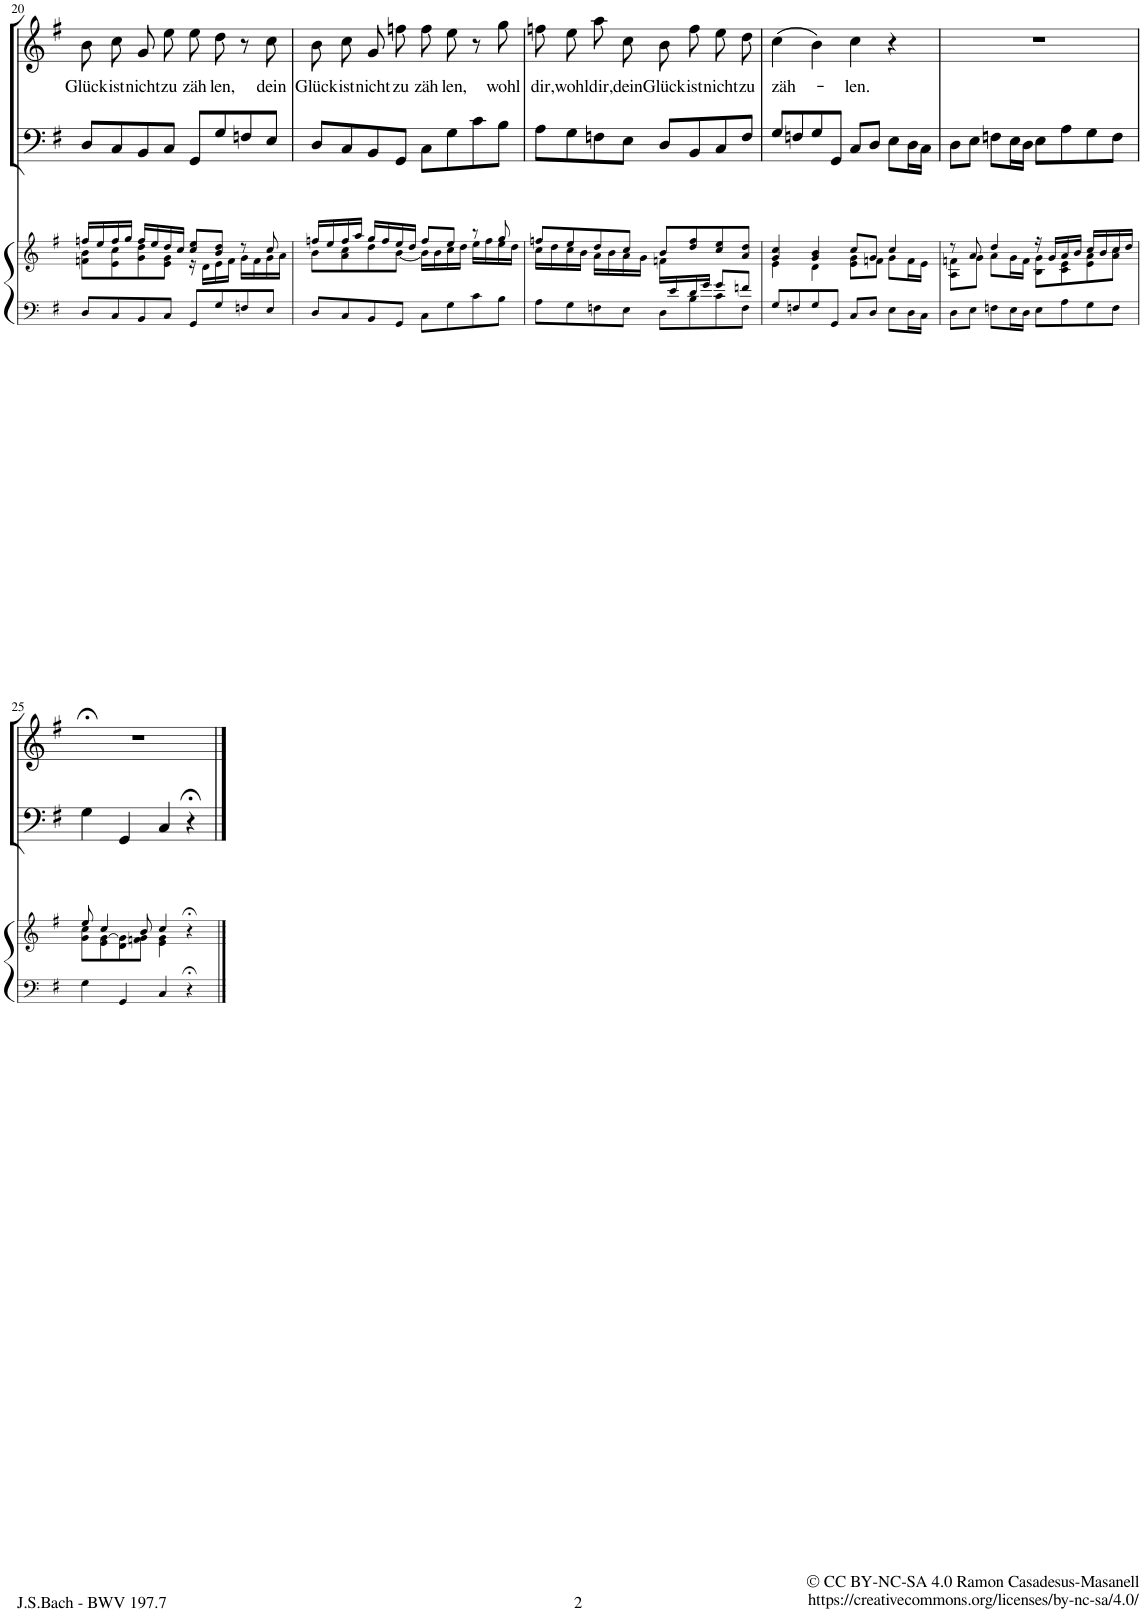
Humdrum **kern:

**kern	**kern	**kern	**kern	**text
*part3	*part3	*part2	*part1	*part1
*staff4	*staff3	*staff2	*staff1	*staff1
*I"Piano reduction	*	*I"Continuo	*I"Soprano	*
*I'Pno	*	*	*	*
!!LO:PB:g=z
*clefF4	*clefG2	*clefF4	*clefG2	*
*k[f#]	*k[f#]	*k[f#]	*k[f#]	*
*M4/4	*M4/4	*M4/4	*M4/4	*
*met(c)	*met(c)	*met(c)	*met(c)	*
=20	=20	=20	=20	=20
*	*^	*	*	*
!	!	!	!	!	!LO:LY:b
8D/L	16ffn/LL	8fn\ 8b\L	8D/L	8b\L	Glück
.	16ee/	.	.	.	.
!	!	!	!	!	!LO:LY:b
8C/	16ff/	8e\ 8cc\	8C/	8cc\J	ist
.	16gg/JJ	.	.	.	.
!	!	!	!	!	!LO:LY:b
8BB/	16ff/LL	8g\ 8dd\	8BB/	8g\L	nicht
.	16ee/	.	.	.	.
!	!	!	!	!	!LO:LY:b
8C/J	16dd/	8e\ 8g\J	8C/J	8ee\J	zu
.	16cc/JJ	.	.	.	.
!	!	!	!	!	!LO:LY:b
8GG/L	8cc/ 8ee/L	16r	8GG/L	8ee\L	zäh-
.	.	16d\LL	.	.	.
!	!	!	!	!	!LO:LY:b
8G/	8b/ 8dd/J	16e\	8G/	8dd\J	-len,
.	.	16f\JJ	.	.	.
8Fn/	8r	16g\LL	8Fn/	8r	.
.	.	16f\	.	.	.
!	!	!	!	!	!LO:LY:b
8E/J	8cc/	16g\	8E/J	8cc\	dein
.	.	16a\JJ	.	.	.
=21	=21	=21	=21	=21	=21
!	!	!	!	!	!LO:LY:b
8D/L	16ffn/LL	8b\L	8D/L	8b\L	Glück
.	16ee/	.	.	.	.
!	!	!	!	!	!LO:LY:b
8C/	16ff/	8a\ 8cc\	8C/	8cc\J	ist
.	16aa/JJ	.	.	.	.
!	!	!	!	!	!LO:LY:b
8BB/	16gg/LL	8dd\	8BB/	8g\L	nicht
.	16ff/	.	.	.	.
!	!	!	!	!	!LO:LY:b
8GG/J	16ee/	[8b\J	8GG/J	8ffn\J	zu
.	16dd/JJ	.	.	.	.
!	!	!	!	!	!LO:LY:b
8C\L	8ff/L	16b\LL]	8C\L	8ff\L	zäh-
.	.	16b\	.	.	.
!	!	!	!	!	!LO:LY:b
8G\	8ee/J	16cc\	8G\	8ee\J	-len,
.	.	16dd\JJ	.	.	.
8c\	8r	16ee\LL	8c\	8r	.
.	.	16ff\	.	.	.
!	!	!	!	!	!LO:LY:b
8B\J	8gg/	16ee\	8B\J	8gg\	wohl
.	.	16dd\JJ	.	.	.
=22	=22	=22	=22	=22	=22
*^	*	*	*	*	*
!	!	!	!	!	!	!LO:LY:b
16ryy	8A\L	8ffn/L	16cc\LL	8A\L	8ffn\L	dir,
.	.	.	16dd\	.	.	.
!	!	!	!	!	!	!LO:LY:b
.	8G\	8ee/	16cc\	8G\	8ee\J	wohl
.	.	.	16b\JJ	.	.	.
!	!	!	!	!	!	!LO:LY:b
.	8Fn\	8dd/	16a\LL	8Fn\	8aa\L	dir,
.	.	.	16b\	.	.	.
!	!	!	!	!	!	!LO:LY:b
.	8E\J	8cc/J	16a\	8E\J	8cc\J	dein
.	.	.	16g\JJ	.	.	.
!	!	!	!	!	!	!LO:LY:b
.	8D\L	8b/L	16fn\LL	8D/L	8b\L	Glück
16e/	.	.	4..ryy	.	.	.
!	!	!	!	!	!	!LO:LY:b
16d/	8B\	8dd/ 8ff/	.	8BB/	8ff\J	ist
16g/JJ	.	.	.	.	.	.
!	!	!	!	!	!	!LO:LY:b
8g/L	8c\	8cc/ 8ee/	.	8C/	8ee\L	nicht
!	!	!	!	!	!	!LO:LY:b
8fn/J	8F\J	8a/ 8dd/J	.	8F/J	8dd\J	zu
=23	=23	=23	=23	=23	=23	=23
!	!	!	!	!	!	!LO:LY:b
*v	*v	*	*	*	*	*
8G/L	4g/ 4cc/	4e\	8G/L	(4cc\	zäh-
8Fn/	.	.	8Fn/	.	.
8G/	4g/ 4b/	4d\	8G/	4b\)	.
8GG/J	.	.	8GG/J	.	.
!	!	!	!	!	!LO:LY:b
8C/L	8cc/L	8e\ 8g\L	8C/L	4cc\	-len.
8D/J	8g/J	8fn\J	8D/J	.	.
8E\L	4cc/	8g\L	8E\L	4r	.
16D\L	.	16f\L	16D\L	.	.
16C\JJ	.	16e\JJ	16C\JJ	.	.
=24	=24	=24	=24	=24	=24
8D\L	8r	8A\ 8fn\L	8D\L	1r	.
8E\J	8a/	8g\J	8E\J	.	.
8Fn\L	4dd/	8a\L	8Fn\L	.	.
16E\L	.	16g\L	16E\L	.	.
16D\JJ	.	16f\JJ	16D\JJ	.	.
8E\L	16r	8B\ 8g\L	8E\L	.	.
.	16g/LL	.	.	.	.
8A\	16a/	8c\ 8e\	8A\	.	.
.	16b/JJ	.	.	.	.
8G\	16cc/LL	8e\ 8a\	8G\	.	.
.	16b/	.	.	.	.
8F\J	16cc/	8a\ 8cc\J	8F\J	.	.
.	16dd/JJ	.	.	.	.
!!LO:LB:g=z
=25	=25	=25	=25	=25	=25
4G\	8ee/	8g\ 8cc\L	4G\	1r;<	.
.	4cc/	8e\ [>8g\	.	.	.
4GG/	.	8d\ 8g\]	4GG/	.	.
.	8b/	8fn\ 8g\J	.	.	.
4C/	4cc/	4e\ 4g\	4C/	.	.
4r;<	4r;<	4ryy	4r;<	.	.
*	*v	*v	*	*	*
==	==	==	==	==
*-	*-	*-	*-	*-
